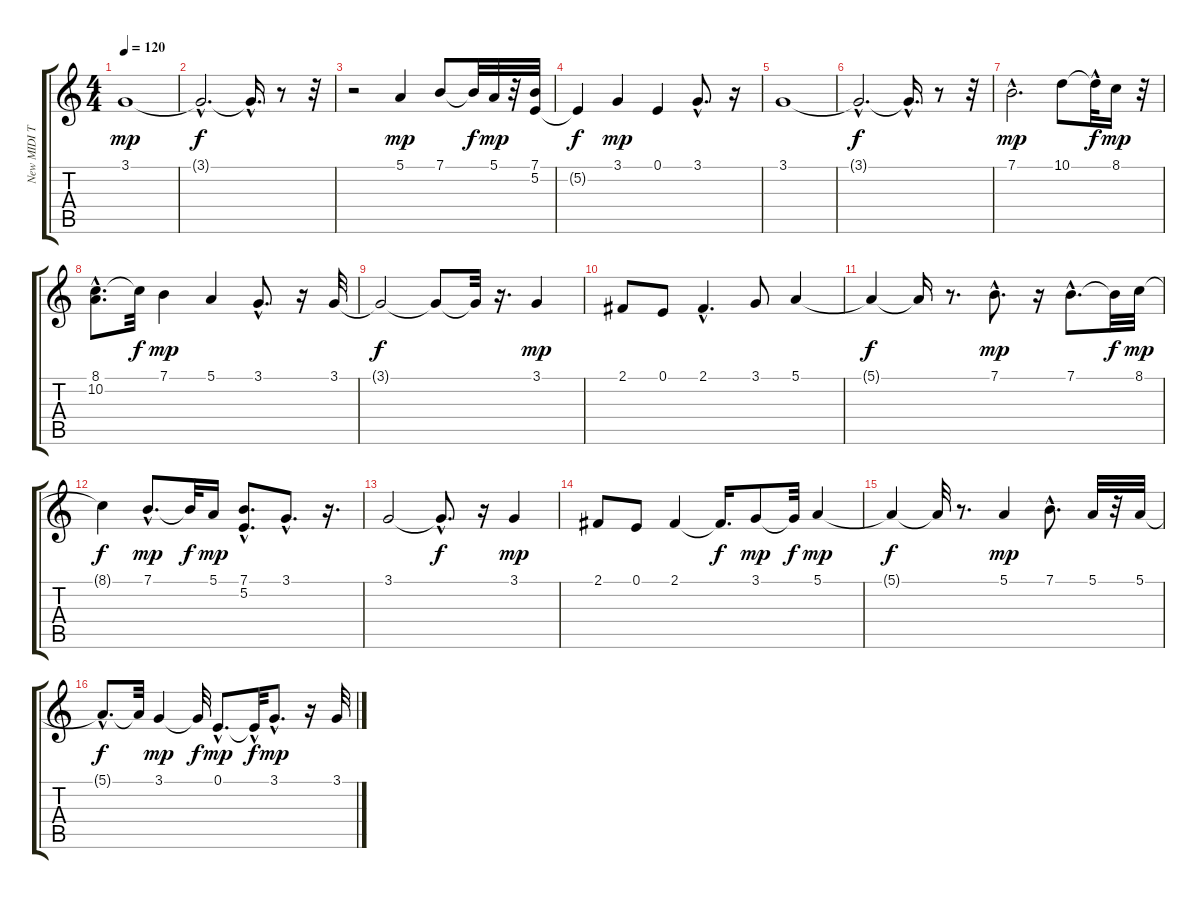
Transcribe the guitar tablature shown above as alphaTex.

\track ("New MIDI Track" "New MIDI T") {instrument pad1newage}
\staff {score tabs}
\tuning (E4 B3 G3 D3 A2 E2) {hide}
\ts (4 4)
\tempo 120
\clef g2
\ks c
3.1.1{dy mp} |
3.1{hac t}.2{d dy f} 3.1{hac t}.16{d} r.8 r.32 |
r.2 5.1.4{dy mp} 7.1.8 7.1{t}.32{dy f} 5.1.32{dy mp} r.32 (7.1 5.2).32 |
5.2{t}.4{dy f} 3.1.4{dy mp} 0.1.4 3.1{hac}.8{d} r.16 |
3.1.1 |
3.1{hac t}.2{d dy f} 3.1{hac t}.16{d} r.8 r.32 |
7.1{hac}.2{d dy mp} 10.1.8 10.1{hac t}.32{dy f} 8.1.16{dy mp} r.32 |
(8.1{hac} 10.2).8{d} 8.1{t}.32{dy f} 7.1.4{dy mp} 5.1.4 3.1{hac}.8{d} r.16 3.1.32 |
3.1{t}.2{dy f} 3.1{t}.8 3.1{t}.32 r.16{d} 3.1.4{dy mp} |
2.1.8 0.1.8 2.1{hac}.4{d} 3.1.8 5.1.4 |
5.1{t}.4{dy f} 5.1{t}.16 r.8{d} 7.1{hac}.8{d dy mp} r.16 7.1{hac}.8{d} 7.1{t}.32{dy f} 8.1.32{dy mp} |
8.1{t}.4{dy f} 7.1{hac}.8{d dy mp} 7.1{t}.32{dy f} 5.1.16{dy mp} (7.1 5.2{hac}).8{d} 3.1{hac}.8{d} r.16{d} |
3.1.2 3.1{hac t}.8{d dy f} r.16 3.1.4{dy mp} |
2.1.8 0.1.8 2.1.4 2.1{t}.16{d dy f} 3.1.8{dy mp} 3.1{t}.32{dy f} 5.1.4{dy mp} |
5.1{t}.4{dy f} 5.1{t}.32 r.8{d} 5.1.4{dy mp} 7.1{hac}.8{d} 5.1.32 r.32 5.1.32 |
5.1{hac t}.8{d dy f} 5.1{t}.32 3.1.4{dy mp} 3.1{t}.32{dy f} 0.1{hac}.8{d dy mp} 0.1{hac t}.32{dy f} 3.1{hac}.8{d dy mp} r.16 3.1.32
